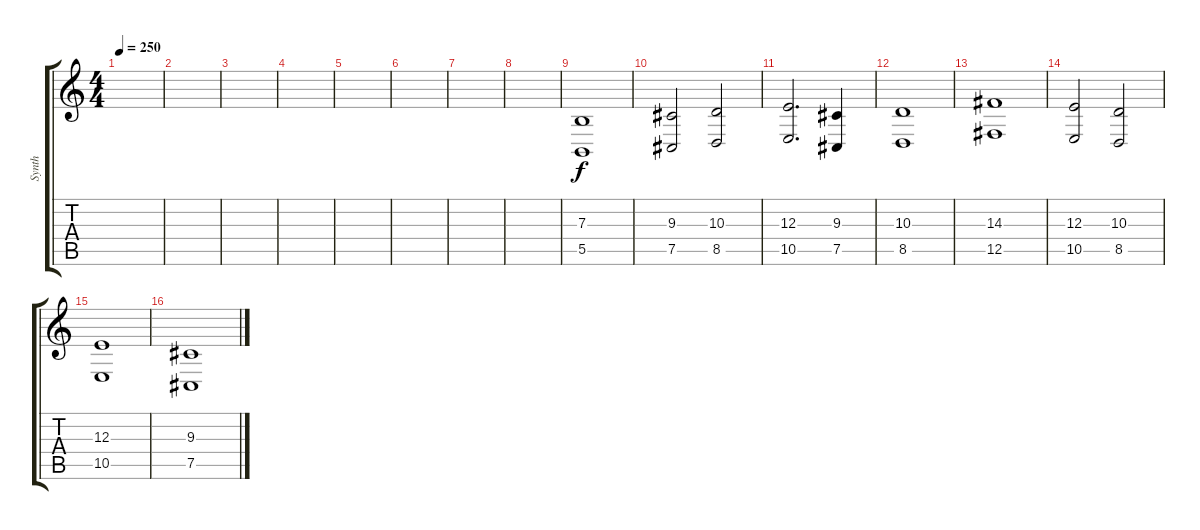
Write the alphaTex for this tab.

\track ("Synth" "Synth") {instrument synthstrings1}
\staff {score tabs}
\tuning (Db4 Ab3 E3 B2 Gb2 B1) {hide}
\ts (4 4)
\tempo 250
\clef g2
\ks c
|
|
|
|
|
|
|
|
(7.3 5.5).1 |
(9.3 7.5).2 (10.3 8.5).2 |
(12.3 10.5).2{d} (9.3 7.5).4 |
(10.3 8.5).1 |
(14.3 12.5).1 |
(12.3 10.5).2 (10.3 8.5).2 |
(12.3 10.5).1 |
(9.3 7.5).1
